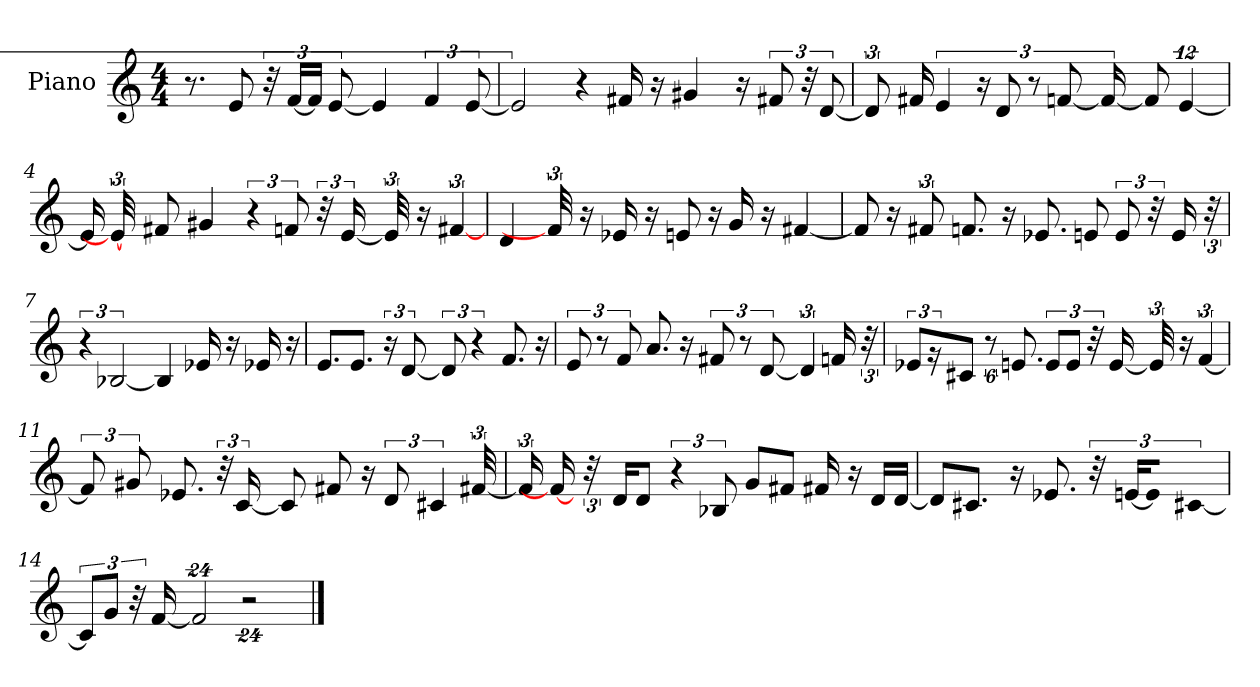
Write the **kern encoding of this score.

**kern
*part1
*staff1
*I"Piano
*I'Pno
*clefG2
*M4/4
*MM120
=1
8.r
8e
48r
[24f/LL
24f/JJ]
[12e
4e]
6f
[12e
=2
48%17e]
48r
16f#X
16r
4g#X
16r
12f#X
48r
[12d
=3
12d]
16f#X
6e
24r
12d
12r
[12f
24f_
8f]
[48%11e
=4
16e]
48e_
8f#X
4g#X
6r
12f
48r
[24e
48e]
16r
[6f#X
=5
4d
48f#]
16r
16e-X
16r
8e
16r
16g
16r
[4f#X
=6
8f#]
16r
12f#X
8.f
16r
8.e-X
8e
12e
48r
16e
48r
=7
6r
[3B-X
4B-]
16e-X
16r
16e-X
16r
=8
8.e/L
8.e/J
24r
[12d
12d]
6r
8.f
16r
=9
12e
12r
12f
8.a
16r
12f#X
12r
[12d
6d]
16f
48r
=10
12e-X/L
24r
8c#X/J
48%5r
8.e
12e/L
12e/J
48r
[16e
48e]
16r
[6f
=11
12f]
12g#X
8.e-X
48r
[24c
8c]
8f#X
16r
12d
6c#X
[48f#X
=12
24f#]
16f#_
48r
16d/KL
8d/J
6r
12B-X
8g/L
8f#X/J
16f#X
16r
16d/LL
[16d/JJ
=13
8d/L]
8.c#X/J
16r
8.e-X
48r
[24e/KL
8e/J]
[4c#X
=14
12c#/L]
12g/J
48r
[16f
48%13f]
48%23r
==
*-
